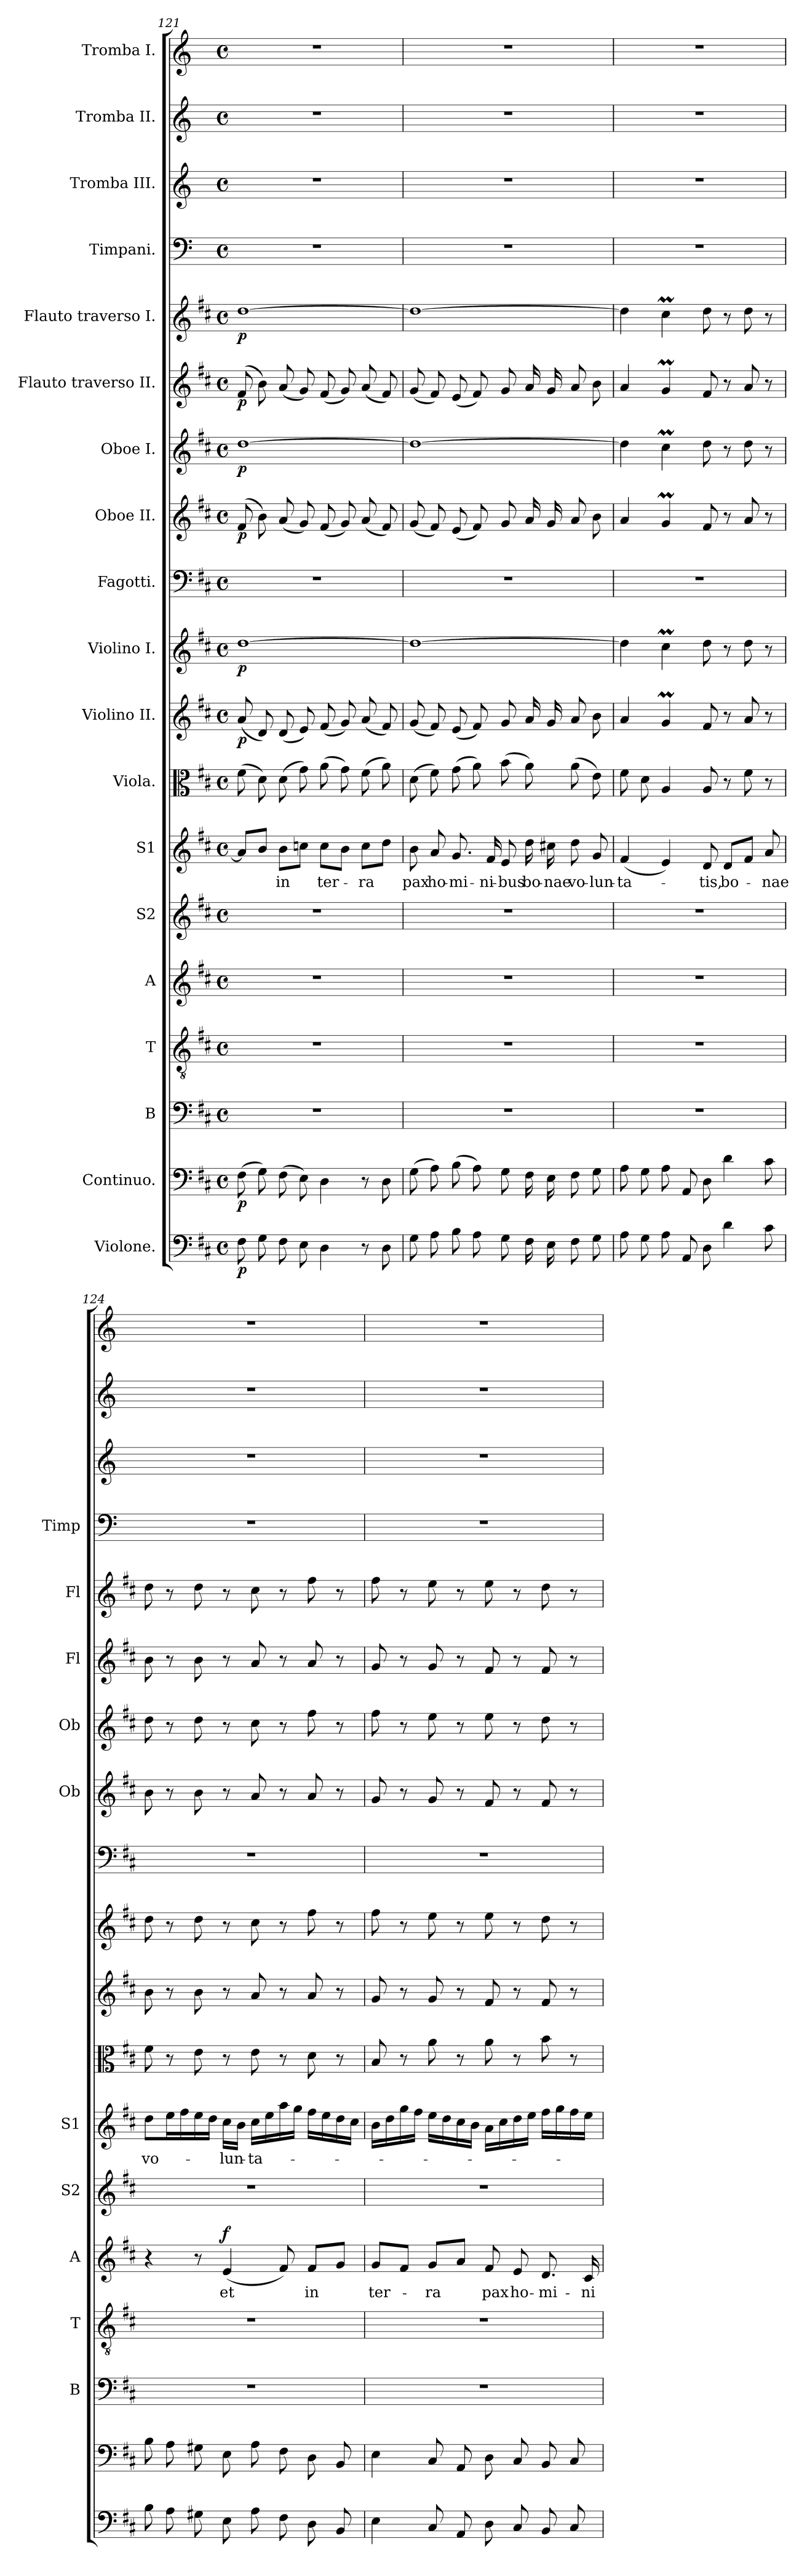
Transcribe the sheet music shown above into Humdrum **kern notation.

**kern	**dynam	**kern	**dynam	**kern	**kern	**kern	**text	**dynam	**kern	**kern	**text	**kern	**kern	**dynam	**kern	**dynam	**kern	**kern	**dynam	**kern	**dynam	**kern	**dynam	**kern	**dynam	**kern	**kern	**kern	**kern
*part19	*part19	*part18	*part18	*part17	*part16	*part15	*part15	*part15	*part14	*part13	*part13	*part12	*part11	*part11	*part10	*part10	*part9	*part8	*part8	*part7	*part7	*part6	*part6	*part5	*part5	*part4	*part3	*part2	*part1
*staff19	*staff19	*staff18	*staff18	*staff17	*staff16	*staff15	*staff15	*staff15	*staff14	*staff13	*staff13	*staff12	*staff11	*staff11	*staff10	*staff10	*staff9	*staff8	*staff8	*staff7	*staff7	*staff6	*staff6	*staff5	*staff5	*staff4	*staff3	*staff2	*staff1
*I"Violone.	*	*I"Continuo.	*	*I"B	*I"T	*I"A	*	*	*I"S2	*I"S1	*	*I"Viola.	*I"Violino II.	*	*I"Violino I.	*	*I"Fagotti.	*I"Oboe II.	*	*I"Oboe I.	*	*I"Flauto traverso II.	*	*I"Flauto traverso I.	*	*I"Timpani.	*I"Tromba III.	*I"Tromba II.	*I"Tromba I.
*	*	*	*	*I'B	*I'T	*I'A	*	*	*I'S2	*I'S1	*	*	*	*	*	*	*	*I'Ob	*	*I'Ob	*	*I'Fl	*	*I'Fl	*	*I'Timp	*	*	*
!!LO:LB:g=z
*clefF4	*	*clefF4	*	*clefF4	*clefGv2	*clefG2	*	*	*clefG2	*clefG2	*	*clefC3	*clefG2	*	*clefG2	*	*clefF4	*clefG2	*	*clefG2	*	*clefG2	*	*clefG2	*	*clefF4	*clefG2	*clefG2	*clefG2
*ITrd7c12	*	*	*	*	*	*	*	*	*	*	*	*	*	*	*	*	*	*	*	*	*	*	*	*	*	*ITrd-1c-2	*ITrd-1c-2	*ITrd-1c-2	*ITrd-1c-2
*k[f#c#]	*	*k[f#c#]	*	*k[f#c#]	*k[f#c#]	*k[f#c#]	*	*	*k[f#c#]	*k[f#c#]	*	*k[f#c#]	*k[f#c#]	*	*k[f#c#]	*	*k[f#c#]	*k[f#c#]	*	*k[f#c#]	*	*k[f#c#]	*	*k[f#c#]	*	*k[f#c#]	*k[f#c#]	*k[f#c#]	*k[f#c#]
*M4/4	*	*M4/4	*	*M4/4	*M4/4	*M4/4	*	*	*M4/4	*M4/4	*	*M4/4	*M4/4	*	*M4/4	*	*M4/4	*M4/4	*	*M4/4	*	*M4/4	*	*M4/4	*	*M4/4	*M4/4	*M4/4	*M4/4
*met(c)	*	*met(c)	*	*met(c)	*met(c)	*met(c)	*	*	*met(c)	*met(c)	*	*met(c)	*met(c)	*	*met(c)	*	*met(c)	*met(c)	*	*met(c)	*	*met(c)	*	*met(c)	*	*met(c)	*met(c)	*met(c)	*met(c)
=121	=121	=121	=121	=121	=121	=121	=121	=121	=121	=121	=121	=121	=121	=121	=121	=121	=121	=121	=121	=121	=121	=121	=121	=121	=121	=121	=121	=121	=121
!	!LO:DY:b	!	!LO:DY:b	!	!	!	!	!	!	!	!	!	!	!LO:DY:b	!	!LO:DY:b	!	!	!LO:DY:b	!	!LO:DY:b	!	!LO:DY:b	!	!LO:DY:b	!	!	!	!
8FF#\	p	(>8F#\	p	1r	1r	1r	.	.	1r	8a/L]	.	(>8f#\	(<8a/	p	[1dd	p	1r	(>8f#/	p	[1dd	p	(>8f#/	p	[1dd	p	1r	1r	1r	1r
8GG\	.	8G\)	.	.	.	.	.	.	.	8b/J	.	8d\)	8d/)	.	.	.	.	8b\)	.	.	.	8b\)	.	.	.	.	.	.	.
!	!	!	!	!	!	!	!	!	!	!	!LO:LY:b	!	!	!	!	!	!	!	!	!	!	!	!	!	!	!	!	!	!
8FF#\	.	(>8F#\	.	.	.	.	.	.	.	8b\L	in	(>8d\	(<8d/	.	.	.	.	(<8a/	.	.	.	(<8a/	.	.	.	.	.	.	.
8EE\	.	8E\)	.	.	.	.	.	.	.	8ccn\J	.	8g\)	8e/)	.	.	.	.	8g/)	.	.	.	8g/)	.	.	.	.	.	.	.
!	!	!	!	!	!	!	!	!	!	!	!LO:LY:b	!	!	!	!	!	!	!	!	!	!	!	!	!	!	!	!	!	!
4DD\	.	4D\	.	.	.	.	.	.	.	8cc\L	ter-	(>8a\	(<8f#/	.	.	.	.	(<8f#/	.	.	.	(<8f#/	.	.	.	.	.	.	.
.	.	.	.	.	.	.	.	.	.	8b\J	.	8g\)	8g/)	.	.	.	.	8g/)	.	.	.	8g/)	.	.	.	.	.	.	.
!	!	!	!	!	!	!	!	!	!	!	!LO:LY:b	!	!	!	!	!	!	!	!	!	!	!	!	!	!	!	!	!	!
8r	.	8r	.	.	.	.	.	.	.	8cc\L	-ra	(>8f#\	(<8a/	.	.	.	.	(<8a/	.	.	.	(<8a/	.	.	.	.	.	.	.
8DD\	.	8D\	.	.	.	.	.	.	.	8dd\J	.	8a\)	8f#/)	.	.	.	.	8f#/)	.	.	.	8f#/)	.	.	.	.	.	.	.
=122	=122	=122	=122	=122	=122	=122	=122	=122	=122	=122	=122	=122	=122	=122	=122	=122	=122	=122	=122	=122	=122	=122	=122	=122	=122	=122	=122	=122	=122
!	!	!	!	!	!	!	!	!	!	!	!LO:LY:b	!	!	!	!	!	!	!	!	!	!	!	!	!	!	!	!	!	!
8GG\	.	(>8G\	.	1r	1r	1r	.	.	1r	8b\	pax	(>8d\	(<8g/	.	1dd_	.	1r	(<8g/	.	1dd_	.	(<8g/	.	1dd_	.	1r	1r	1r	1r
!	!	!	!	!	!	!	!	!	!	!	!LO:LY:b	!	!	!	!	!	!	!	!	!	!	!	!	!	!	!	!	!	!
8AA\	.	8A\)	.	.	.	.	.	.	.	8a/	ho-	8f#\)	8f#/)	.	.	.	.	8f#/)	.	.	.	8f#/)	.	.	.	.	.	.	.
!	!	!	!	!	!	!	!	!	!	!	!LO:LY:b	!	!	!	!	!	!	!	!	!	!	!	!	!	!	!	!	!	!
8BB\	.	(>8B\	.	.	.	.	.	.	.	8.g/	-mi-	(>8g\	(<8e/	.	.	.	.	(<8e/	.	.	.	(<8e/	.	.	.	.	.	.	.
8AA\	.	8A\)	.	.	.	.	.	.	.	.	.	8a\)	8f#/)	.	.	.	.	8f#/)	.	.	.	8f#/)	.	.	.	.	.	.	.
!	!	!	!	!	!	!	!	!	!	!	!LO:LY:b	!	!	!	!	!	!	!	!	!	!	!	!	!	!	!	!	!	!
.	.	.	.	.	.	.	.	.	.	16f#/	-ni-	.	.	.	.	.	.	.	.	.	.	.	.	.	.	.	.	.	.
!	!	!	!	!	!	!	!	!	!	!	!LO:LY:b	!	!	!	!	!	!	!	!	!	!	!	!	!	!	!	!	!	!
8GG\	.	8G\	.	.	.	.	.	.	.	8e/	-bus	(>8b\	8g/	.	.	.	.	8g/	.	.	.	8g/	.	.	.	.	.	.	.
!	!	!	!	!	!	!	!	!	!	!	!LO:LY:b	!	!	!	!	!	!	!	!	!	!	!	!	!	!	!	!	!	!
16FF#\	.	16F#\	.	.	.	.	.	.	.	16dd\	bo-	8a\)	16a/	.	.	.	.	16a/	.	.	.	16a/	.	.	.	.	.	.	.
!	!	!	!	!	!	!	!	!	!	!	!LO:LY:b	!	!	!	!	!	!	!	!	!	!	!	!	!	!	!	!	!	!
16EE\	.	16E\	.	.	.	.	.	.	.	16cc#X\	-nae	.	16g/	.	.	.	.	16g/	.	.	.	16g/	.	.	.	.	.	.	.
!	!	!	!	!	!	!	!	!	!	!	!LO:LY:b	!	!	!	!	!	!	!	!	!	!	!	!	!	!	!	!	!	!
8FF#\	.	8F#\	.	.	.	.	.	.	.	8dd\	vo-	(>8a\	8a/	.	.	.	.	8a/	.	.	.	8a/	.	.	.	.	.	.	.
!	!	!	!	!	!	!	!	!	!	!	!LO:LY:b	!	!	!	!	!	!	!	!	!	!	!	!	!	!	!	!	!	!
8GG\	.	8G\	.	.	.	.	.	.	.	8g/	-lun-	8e\)	8b\	.	.	.	.	8b\	.	.	.	8b\	.	.	.	.	.	.	.
=123	=123	=123	=123	=123	=123	=123	=123	=123	=123	=123	=123	=123	=123	=123	=123	=123	=123	=123	=123	=123	=123	=123	=123	=123	=123	=123	=123	=123	=123
!	!	!	!	!	!	!	!	!	!	!	!LO:LY:b	!	!	!	!	!	!	!	!	!	!	!	!	!	!	!	!	!	!
8AA\	.	8A\	.	1r	1r	1r	.	.	1r	(<4f#/	-ta-	8f#\	4a/	.	4dd\]	.	1r	4a/	.	4dd\]	.	4a/	.	4dd\]	.	1r	1r	1r	1r
8GG\	.	8G\	.	.	.	.	.	.	.	.	.	8d\	.	.	.	.	.	.	.	.	.	.	.	.	.	.	.	.	.
8AA\	.	8A\	.	.	.	.	.	.	.	4e/)	.	4A/	4gM/	.	4cc#m\	.	.	4gM/	.	4cc#m\	.	4gM/	.	4cc#m\	.	.	.	.	.
8AAA/	.	8AA/	.	.	.	.	.	.	.	.	.	.	.	.	.	.	.	.	.	.	.	.	.	.	.	.	.	.	.
!	!	!	!	!	!	!	!	!	!	!	!LO:LY:b	!	!	!	!	!	!	!	!	!	!	!	!	!	!	!	!	!	!
8DD\	.	8D\	.	.	.	.	.	.	.	8d/	-tis,	8A/	8f#/	.	8dd\	.	.	8f#/	.	8dd\	.	8f#/	.	8dd\	.	.	.	.	.
!	!	!	!	!	!	!	!	!	!	!	!LO:LY:b	!	!	!	!	!	!	!	!	!	!	!	!	!	!	!	!	!	!
4D\	.	4d\	.	.	.	.	.	.	.	8d/L	bo-	8r	8r	.	8r	.	.	8r	.	8r	.	8r	.	8r	.	.	.	.	.
.	.	.	.	.	.	.	.	.	.	8f#/J	.	8f#\	8a/	.	8dd\	.	.	8a/	.	8dd\	.	8a/	.	8dd\	.	.	.	.	.
!	!	!	!	!	!	!	!	!	!	!	!LO:LY:b	!	!	!	!	!	!	!	!	!	!	!	!	!	!	!	!	!	!
8C#\	.	8c#\	.	.	.	.	.	.	.	8a/	-nae	8r	8r	.	8r	.	.	8r	.	8r	.	8r	.	8r	.	.	.	.	.
=124	=124	=124	=124	=124	=124	=124	=124	=124	=124	=124	=124	=124	=124	=124	=124	=124	=124	=124	=124	=124	=124	=124	=124	=124	=124	=124	=124	=124	=124
!	!	!	!	!	!	!	!	!	!	!	!LO:LY:b	!	!	!	!	!	!	!	!	!	!	!	!	!	!	!	!	!	!
8BB\	.	8B\	.	1r	1r	4r	.	.	1r	8dd\L	vo-	8f#\	8b\	.	8dd\	.	1r	8b\	.	8dd\	.	8b\	.	8dd\	.	1r	1r	1r	1r
8AA\	.	8A\	.	.	.	.	.	.	.	16ee\L	.	8r	8r	.	8r	.	.	8r	.	8r	.	8r	.	8r	.	.	.	.	.
.	.	.	.	.	.	.	.	.	.	16ff#\	.	.	.	.	.	.	.	.	.	.	.	.	.	.	.	.	.	.	.
8GG#X\	.	8G#X\	.	.	.	8r	.	.	.	16ee\	.	8e\	8b\	.	8dd\	.	.	8b\	.	8dd\	.	8b\	.	8dd\	.	.	.	.	.
.	.	.	.	.	.	.	.	.	.	16dd\JJ	.	.	.	.	.	.	.	.	.	.	.	.	.	.	.	.	.	.	.
!	!	!	!	!	!	!	!LO:LY:b	!LO:DY:a	!	!	!LO:LY:b	!	!	!	!	!	!	!	!	!	!	!	!	!	!	!	!	!	!
8EE\	.	8E\	.	.	.	(<4e/	et	f	.	16cc#\LL	-lun-	8r	8r	.	8r	.	.	8r	.	8r	.	8r	.	8r	.	.	.	.	.
.	.	.	.	.	.	.	.	.	.	16b\JJ	.	.	.	.	.	.	.	.	.	.	.	.	.	.	.	.	.	.	.
!	!	!	!	!	!	!	!	!	!	!	!LO:LY:b	!	!	!	!	!	!	!	!	!	!	!	!	!	!	!	!	!	!
8AA\	.	8A\	.	.	.	.	.	.	.	16cc#\LL	-ta-	8e\	8a/	.	8cc#\	.	.	8a/	.	8cc#\	.	8a/	.	8cc#\	.	.	.	.	.
.	.	.	.	.	.	.	.	.	.	16ee\	.	.	.	.	.	.	.	.	.	.	.	.	.	.	.	.	.	.	.
8FF#\	.	8F#\	.	.	.	8f#/)	.	.	.	16aa\	.	8r	8r	.	8r	.	.	8r	.	8r	.	8r	.	8r	.	.	.	.	.
.	.	.	.	.	.	.	.	.	.	16gg\JJ	.	.	.	.	.	.	.	.	.	.	.	.	.	.	.	.	.	.	.
!	!	!	!	!	!	!	!LO:LY:b	!	!	!	!	!	!	!	!	!	!	!	!	!	!	!	!	!	!	!	!	!	!
8DD\	.	8D\	.	.	.	8f#/L	in	.	.	16ff#\LL	.	8d\	8a/	.	8ff#\	.	.	8a/	.	8ff#\	.	8a/	.	8ff#\	.	.	.	.	.
.	.	.	.	.	.	.	.	.	.	16ee\	.	.	.	.	.	.	.	.	.	.	.	.	.	.	.	.	.	.	.
8BBB/	.	8BB/	.	.	.	8g/J	.	.	.	16dd\	.	8r	8r	.	8r	.	.	8r	.	8r	.	8r	.	8r	.	.	.	.	.
.	.	.	.	.	.	.	.	.	.	16cc#\JJ	.	.	.	.	.	.	.	.	.	.	.	.	.	.	.	.	.	.	.
!!LO:LB:g=z
=125	=125	=125	=125	=125	=125	=125	=125	=125	=125	=125	=125	=125	=125	=125	=125	=125	=125	=125	=125	=125	=125	=125	=125	=125	=125	=125	=125	=125	=125
!	!	!	!	!	!	!	!LO:LY:b	!	!	!	!	!	!	!	!	!	!	!	!	!	!	!	!	!	!	!	!	!	!
4EE\	.	4E\	.	1r	1r	8g/L	ter-	.	1r	16b\LL	.	8B/	8g/	.	8ff#\	.	1r	8g/	.	8ff#\	.	8g/	.	8ff#\	.	1r	1r	1r	1r
.	.	.	.	.	.	.	.	.	.	16dd\	.	.	.	.	.	.	.	.	.	.	.	.	.	.	.	.	.	.	.
.	.	.	.	.	.	8f#/J	.	.	.	16gg\	.	8r	8r	.	8r	.	.	8r	.	8r	.	8r	.	8r	.	.	.	.	.
.	.	.	.	.	.	.	.	.	.	16ff#\JJ	.	.	.	.	.	.	.	.	.	.	.	.	.	.	.	.	.	.	.
!	!	!	!	!	!	!	!LO:LY:b	!	!	!	!	!	!	!	!	!	!	!	!	!	!	!	!	!	!	!	!	!	!
8CC#/	.	8C#/	.	.	.	8g/L	-ra	.	.	16ee\LL	.	8a\	8g/	.	8ee\	.	.	8g/	.	8ee\	.	8g/	.	8ee\	.	.	.	.	.
.	.	.	.	.	.	.	.	.	.	16dd\	.	.	.	.	.	.	.	.	.	.	.	.	.	.	.	.	.	.	.
8AAA/	.	8AA/	.	.	.	8a/J	.	.	.	16cc#\	.	8r	8r	.	8r	.	.	8r	.	8r	.	8r	.	8r	.	.	.	.	.
.	.	.	.	.	.	.	.	.	.	16b\JJ	.	.	.	.	.	.	.	.	.	.	.	.	.	.	.	.	.	.	.
!	!	!	!	!	!	!	!LO:LY:b	!	!	!	!	!	!	!	!	!	!	!	!	!	!	!	!	!	!	!	!	!	!
8DD\	.	8D\	.	.	.	8f#/	pax	.	.	16a\LL	.	8a\	8f#/	.	8ee\	.	.	8f#/	.	8ee\	.	8f#/	.	8ee\	.	.	.	.	.
.	.	.	.	.	.	.	.	.	.	16cc#\	.	.	.	.	.	.	.	.	.	.	.	.	.	.	.	.	.	.	.
!	!	!	!	!	!	!	!LO:LY:b	!	!	!	!	!	!	!	!	!	!	!	!	!	!	!	!	!	!	!	!	!	!
8CC#/	.	8C#/	.	.	.	8e/	ho-	.	.	16dd\	.	8r	8r	.	8r	.	.	8r	.	8r	.	8r	.	8r	.	.	.	.	.
.	.	.	.	.	.	.	.	.	.	16ee\JJ	.	.	.	.	.	.	.	.	.	.	.	.	.	.	.	.	.	.	.
!	!	!	!	!	!	!	!LO:LY:b	!	!	!	!	!	!	!	!	!	!	!	!	!	!	!	!	!	!	!	!	!	!
8BBB/	.	8BB/	.	.	.	8.d/	-mi-	.	.	16ff#\LL	.	8b\	8f#/	.	8dd\	.	.	8f#/	.	8dd\	.	8f#/	.	8dd\	.	.	.	.	.
.	.	.	.	.	.	.	.	.	.	16gg\	.	.	.	.	.	.	.	.	.	.	.	.	.	.	.	.	.	.	.
8CC#/	.	8C#/	.	.	.	.	.	.	.	16ff#\	.	8r	8r	.	8r	.	.	8r	.	8r	.	8r	.	8r	.	.	.	.	.
!	!	!	!	!	!	!	!LO:LY:b	!	!	!	!	!	!	!	!	!	!	!	!	!	!	!	!	!	!	!	!	!	!
.	.	.	.	.	.	16c#/	-ni-	.	.	16ee\JJ	.	.	.	.	.	.	.	.	.	.	.	.	.	.	.	.	.	.	.
=	=	=	=	=	=	=	=	=	=	=	=	=	=	=	=	=	=	=	=	=	=	=	=	=	=	=	=	=	=
*-	*-	*-	*-	*-	*-	*-	*-	*-	*-	*-	*-	*-	*-	*-	*-	*-	*-	*-	*-	*-	*-	*-	*-	*-	*-	*-	*-	*-	*-
